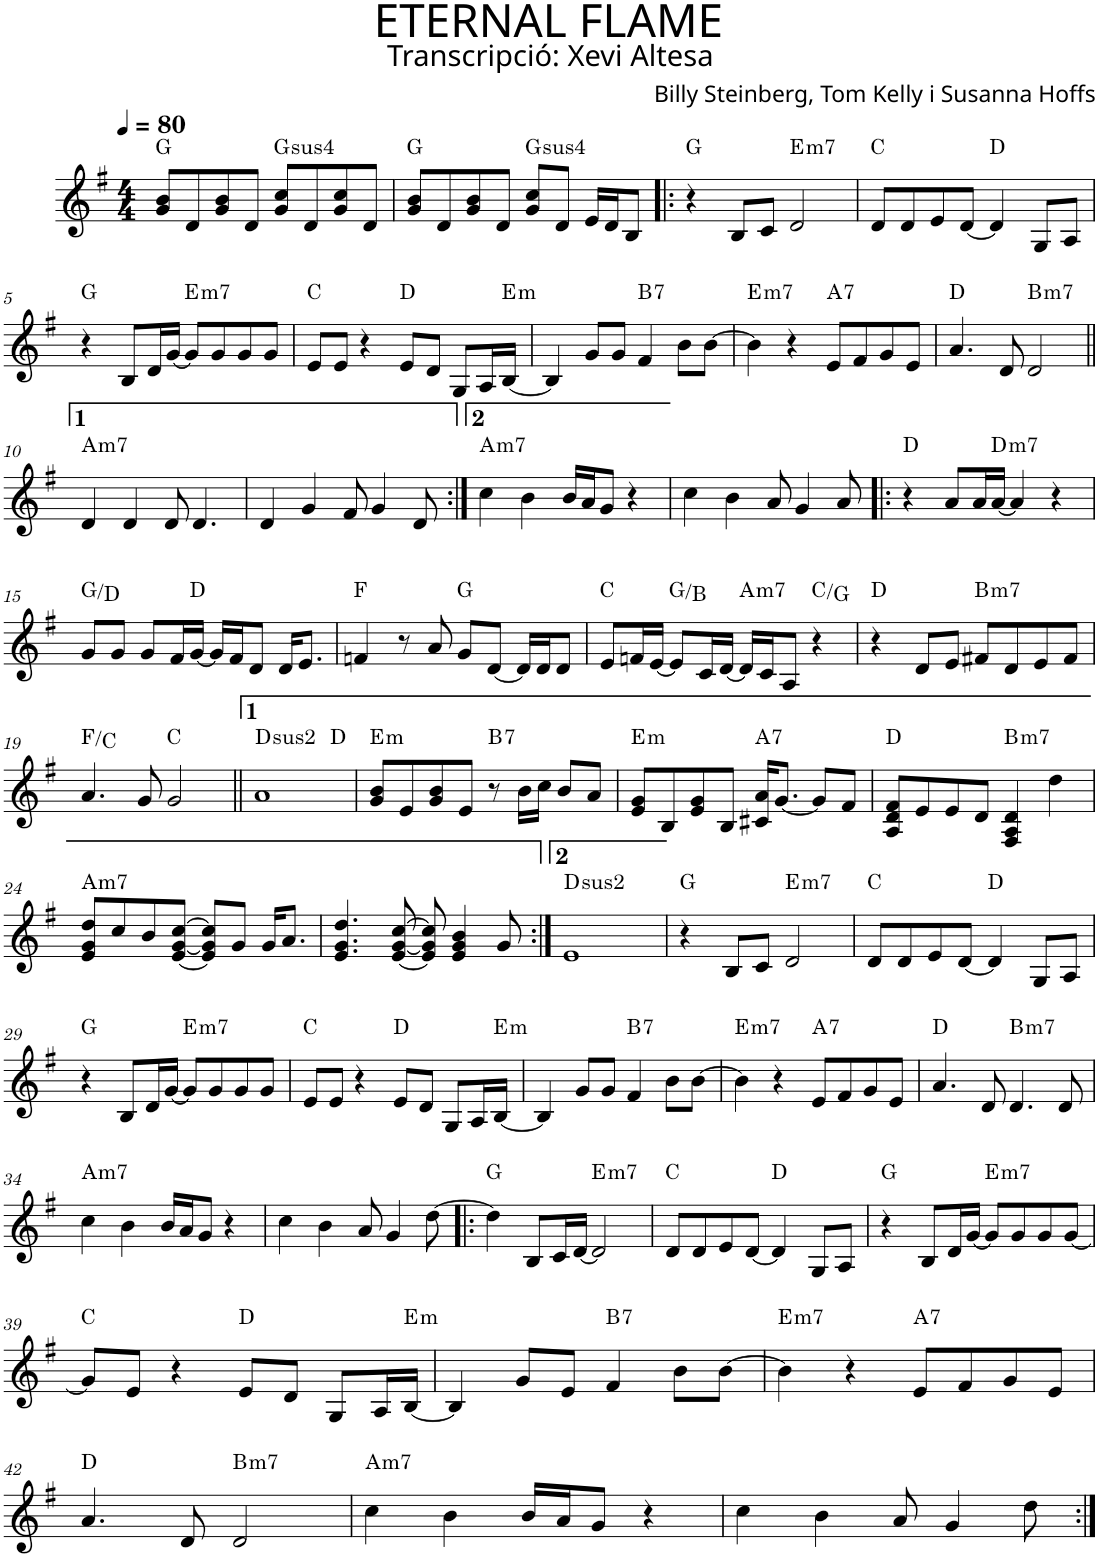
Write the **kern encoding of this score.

**kern	**harte
*part1	*part1
*staff1	*
*I"P1	*
*clefG2	*
*k[f#]	*
*G:	*
*M4/4	*
*MM80	*
=1	=1
8g/ 8b/L	G:maj
8d/	.
8g/ 8b/	.
8d/J	.
!	!LO:H:kt=4
8g/ 8cc/L	G:sus4
8d/	.
8g/ 8cc/	.
8d/J	.
=2	=2
8g/ 8b/L	G:maj
8d/	.
8g/ 8b/	.
8d/J	.
!	!LO:H:kt=4
8g/ 8cc/L	G:sus4
8d/J	.
16e/LL	.
16d/J	.
8B/J	.
=3!|:	=3!|:
4r	G:maj
8B/L	.
8c/J	.
!	!LO:H:kt=m7
2d/	E:min7
=4	=4
8d/L	C:maj
8d/	.
8e/	.
[<8d/J	.
4d/]	D:maj
8G/L	.
8A/J	.
!!LO:LB:g=z
=5	=5
4r	G:maj
8B/L	.
16d/L	.
[<16g/JJ	.
!	!LO:H:kt=m7
8g/L]	E:min7
8g/	.
8g/	.
8g/J	.
=6	=6
8e/L	C:maj
8e/J	.
4r	.
8e/L	D:maj
8d/J	.
8G/L	.
16A/L	.
!	!LO:H:kt=m
[<16B/JJ	E:min
=7	=7
4B/]	.
8g/L	.
8g/J	.
!	!LO:H:kt=7
4f#/	B:7
8b\L	.
[>8b\J	.
=8	=8
!	!LO:H:kt=m7
4b\]	E:min7
4r	.
!	!LO:H:kt=7
8e/L	A:7
8f#/	.
8g/	.
8e/J	.
=9	=9
4.a/	D:maj
8d/	.
!	!LO:H:kt=m7
2d/	B:min7
!!LO:LB:g=z
=10||	=10||
!	!LO:H:kt=m7
4d/	A:min7
4d/	.
8d/	.
4.d/	.
=11	=11
4d/	.
4g/	.
8f#/	.
4g/	.
8d/	.
=12:|!	=12:|!
!	!LO:H:kt=m7
4cc\	A:min7
4b\	.
16b/LL	.
16a/J	.
8g/J	.
4r	.
=13	=13
4cc\	.
4b\	.
8a/	.
4g/	.
8a/	.
=14!|:	=14!|:
4r	D:maj
8a/L	.
16a/L	.
!	!LO:H:kt=m7
[<16a/JJ	D:min7
4a/]	.
4r	.
!!LO:LB:g=z
=15	=15
8g/L	G:maj/5
8g/J	.
8g/L	.
16f#/L	.
[<16g/JJ	D:maj
16g/LL]	.
16f#/J	.
8d/J	.
16d/KL	.
8.e/J	.
=16	=16
4fn/	F:maj
8r	.
8a/	.
8g/L	G:maj
[<8d/J	.
16d/LL]	.
16d/J	.
8d/J	.
=17	=17
8e/L	C:maj
16fn/L	.
[<16e/JJ	.
8e/L]	G:maj/3
16c/L	.
[<16d/JJ	.
!	!LO:H:kt=m7
16d/LL]	A:min7
16c/J	.
8A/J	.
4r	C:maj/5
=18	=18
4r	D:maj
8d/L	.
8e/J	.
!	!LO:H:kt=m7
8f#X/L	B:min7
8d/	.
8e/	.
8f#/J	.
!!LO:LB:g=z
=19	=19
4.a/	F:maj/5
8g/	.
2g/	C:maj
=20||	=20||
!	!LO:H:kt=2
*^	*
1a	2.ryy	D:(1,2,5)
.	4ryy	D:maj
=21	=21	=21
!	!	!LO:H:kt=m
*v	*v	*
8g/ 8b/L	E:min
8e/	.
8g/ 8b/	.
8e/J	.
!	!LO:H:kt=7
8r	B:7
16b\LL	.
16cc\JJ	.
8b/L	.
8a/J	.
=22	=22
!	!LO:H:kt=m
8e/ 8g/L	E:min
8B/	.
8e/ 8g/	.
8B/J	.
!	!LO:H:kt=7
16c#X/ 16a/KL	A:7
[<8.g/J	.
8g/L]	.
8f#/J	.
=23	=23
8A/ 8d/ 8f#/L	D:maj
8e/	.
8e/	.
8d/J	.
!	!LO:H:kt=m7
4F#/ 4A/ 4d/	B:min7
4dd\	.
!!LO:LB:g=z
=24	=24
!	!LO:H:kt=m7
8e/ 8g/ 8dd/L	A:min7
8cc/	.
8b/	.
[<8e/ [<8g/ [>8cc/J	.
8e/] 8g/] 8cc/]L	.
8g/J	.
16g/KL	.
8.a/J	.
=25	=25
4.e/ 4.g/ 4.dd/	.
[<8e/ [<8g/ [>8cc/	.
8e/] 8g/] 8cc/]	.
4e/ 4g/ 4b/	.
8g/	.
=26:|!	=26:|!
!	!LO:H:kt=2
1e	D:(1,2,5)
=27	=27
4r	G:maj
8B/L	.
8c/J	.
!	!LO:H:kt=m7
2d/	E:min7
=28	=28
8d/L	C:maj
8d/	.
8e/	.
[<8d/J	.
4d/]	D:maj
8G/L	.
8A/J	.
!!LO:LB:g=z
=29	=29
4r	G:maj
8B/L	.
16d/L	.
[<16g/JJ	.
!	!LO:H:kt=m7
8g/L]	E:min7
8g/	.
8g/	.
8g/J	.
=30	=30
8e/L	C:maj
8e/J	.
4r	.
8e/L	D:maj
8d/J	.
8G/L	.
16A/L	.
!	!LO:H:kt=m
[<16B/JJ	E:min
=31	=31
4B/]	.
8g/L	.
8g/J	.
!	!LO:H:kt=7
4f#/	B:7
8b\L	.
[>8b\J	.
=32	=32
!	!LO:H:kt=m7
4b\]	E:min7
4r	.
!	!LO:H:kt=7
8e/L	A:7
8f#/	.
8g/	.
8e/J	.
=33	=33
4.a/	D:maj
8d/	.
!	!LO:H:kt=m7
4.d/	B:min7
8d/	.
!!LO:LB:g=z
=34	=34
!	!LO:H:kt=m7
4cc\	A:min7
4b\	.
16b/LL	.
16a/J	.
8g/J	.
4r	.
=35	=35
4cc\	.
4b\	.
8a/	.
4g/	.
[>8dd\	.
=36!|:	=36!|:
4dd\]	G:maj
8B/L	.
16c/L	.
[<16d/JJ	.
!	!LO:H:kt=m7
2d/]	E:min7
=37	=37
8d/L	C:maj
8d/	.
8e/	.
[<8d/J	.
4d/]	D:maj
8G/L	.
8A/J	.
=38	=38
4r	G:maj
8B/L	.
16d/L	.
[<16g/JJ	.
!	!LO:H:kt=m7
8g/L]	E:min7
8g/	.
8g/	.
[<8g/J	.
!!LO:LB:g=z
=39	=39
8g/L]	C:maj
8e/J	.
4r	.
8e/L	D:maj
8d/J	.
8G/L	.
16A/L	.
!	!LO:H:kt=m
[<16B/JJ	E:min
=40	=40
4B/]	.
8g/L	.
8e/J	.
!	!LO:H:kt=7
4f#/	B:7
8b\L	.
[>8b\J	.
=41	=41
!	!LO:H:kt=m7
4b\]	E:min7
4r	.
!	!LO:H:kt=7
8e/L	A:7
8f#/	.
8g/	.
8e/J	.
!!LO:LB:g=z
=42	=42
4.a/	D:maj
8d/	.
!	!LO:H:kt=m7
2d/	B:min7
=43	=43
!	!LO:H:kt=m7
4cc\	A:min7
4b\	.
16b/LL	.
16a/J	.
8g/J	.
4r	.
=44	=44
4cc\	.
4b\	.
8a/	.
4g/	.
8dd\	.
=:|!	=:|!
*-	*-
